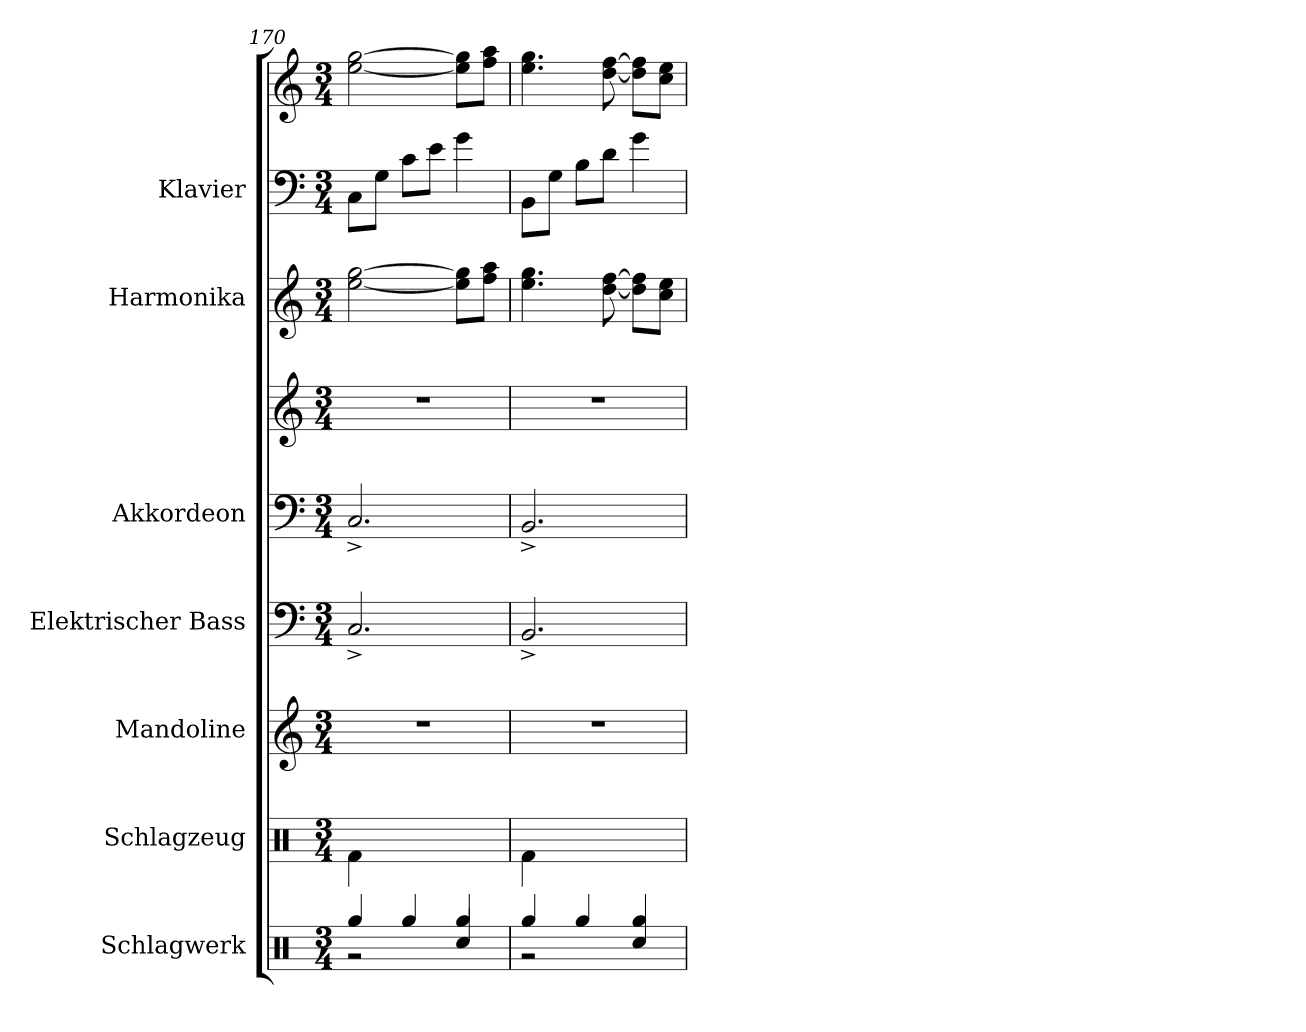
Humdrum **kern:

**kern	**kern	**kern	**kern	**kern	**kern	**kern	**kern	**kern
*part7	*part6	*part5	*part4	*part3	*part3	*part2	*part1	*part1
*staff9	*staff8	*staff7	*staff6	*staff5	*staff4	*staff3	*staff2	*staff1
*I"Schlagwerk	*I"Schlagzeug	*I"Mandoline	*I"Elektrischer Bass	*I"Akkordeon	*	*I"Harmonika	*I"Klavier	*
*I'Schlw.	*I'Schlgz.	*I'Mand.	*I'E-B.	*I'Akk.	*	*	*I'Klav.	*
*clefX	*clefX	*clefG2	*clefF4	*clefF4	*clefG2	*clefG2	*clefF4	*clefG2
*	*	*	*ITrd7c12	*	*	*	*	*
*k[]	*k[]	*k[]	*k[]	*k[]	*k[]	*k[]	*k[]	*k[]
*M3/4	*M3/4	*M3/4	*M3/4	*M3/4	*M3/4	*M3/4	*M3/4	*M3/4
=170	=170	=170	=170	=170	=170	=170	=170	=170
*^	*^	*	*	*	*	*	*	*
4Rgg/	2r	2.ryy	4Rf\	2.r	2.CC^/	2.C^/	2.r	[2ee\ [2gg\	8C\L	[2ee\ [2gg\
.	.	.	.	.	.	.	.	.	8G\J	.
4Rgg/	.	.	2ryy	.	.	.	.	.	8c\L	.
.	.	.	.	.	.	.	.	.	8e\J	.
4Rgg/	4Rcc/	.	.	.	.	.	.	8ee\] 8gg\]L	4g\	8ee\] 8gg\]L
.	.	.	.	.	.	.	.	8ff\ 8aa\J	.	8ff\ 8aa\J
=171	=171	=171	=171	=171	=171	=171	=171	=171	=171	=171
4Rgg/	2r	2.ryy	4Rf\	2.r	2.BBB^/	2.BB^/	2.r	4.ee\ 4.gg\	8BB\L	4.ee\ 4.gg\
.	.	.	.	.	.	.	.	.	8G\J	.
4Rgg/	.	.	2ryy	.	.	.	.	.	8B\L	.
.	.	.	.	.	.	.	.	[8dd\ [8ff\	8d\J	[8dd\ [8ff\
4Rgg/	4Rcc/	.	.	.	.	.	.	8dd\] 8ff\]L	4g\	8dd\] 8ff\]L
.	.	.	.	.	.	.	.	8cc\ 8ee\J	.	8cc\ 8ee\J
*v	*v	*	*	*	*	*	*	*	*	*
*	*v	*v	*	*	*	*	*	*	*
=	=	=	=	=	=	=	=	=
*-	*-	*-	*-	*-	*-	*-	*-	*-
